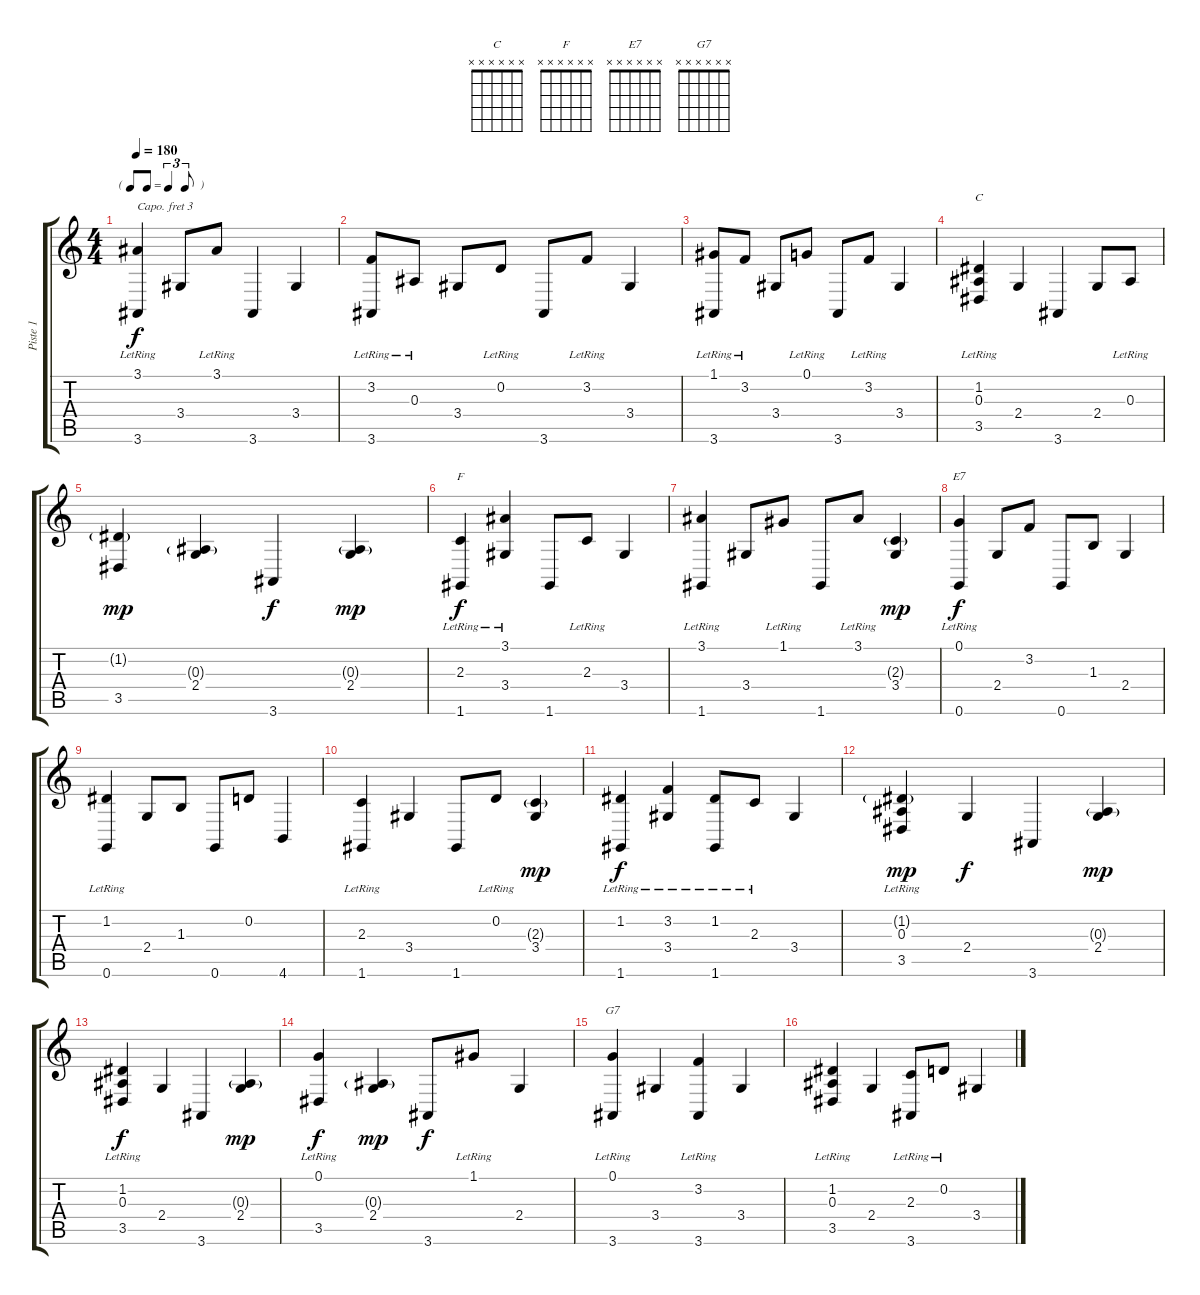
\track ("Piste 1" "Piste 1") {instrument orchestralharp}
\staff {score tabs}
\capo 3
\tuning (E4 B3 G3 D3 A2 E2) {hide}
\chord ("C" x x x x x x)
\chord ("F" x x x x x x)
\chord ("E7" x x x x x x)
\chord ("G7" x x x x x x)
\ts (4 4)
\tf triplet8th
\tempo 180
\clef g2
\ks c
(3.1{lr} 3.6).4{dy f} 3.4.8 3.1{lr}.8 3.6.4 3.4.4 |
(3.2{lr} 3.6).8 0.3{lr}.8 3.4.8 0.2{lr}.8 3.6.8 3.2{lr}.8 3.4.4 |
(1.1{lr} 3.6).8 3.2{lr}.8 3.4.8 0.1{lr}.8 3.6.8 3.2{lr}.8 3.4.4 |
(1.2{lr} 0.3 3.5).4{ch "C"} 2.4.4 3.6.4 2.4.8 0.3{lr}.8 |
(1.2{g} 3.5).4{dy mp} (0.3{g} 2.4).4 3.6.4{dy f} (0.3{g} 2.4).4{dy mp} |
(2.3{lr} 1.6).4{ch "F" dy f} (3.1{lr} 3.4).4 1.6.8 2.3{lr}.8 3.4.4 |
(3.1{lr} 1.6).4 3.4.8 1.1{lr}.8 1.6.8 3.1{lr}.8 (2.3{g} 3.4).4{dy mp} |
(0.1{lr} 0.6).4{ch "E7" dy f} 2.4.8 3.2.8 0.6.8 1.3.8 2.4.4 |
(1.2{lr} 0.6).4 2.4.8 1.3.8 0.6.8 0.2.8 4.6.4 |
(2.3{lr} 1.6).4 3.4.4 1.6.8 0.2{lr}.8 (2.3{g} 3.4).4{dy mp} |
(1.2{lr} 1.6).4{dy f} (3.2{lr} 3.4).4 (1.2{lr} 1.6).8 2.3{lr}.8 3.4.4 |
(1.2{g} 0.3{lr} 3.5).4{dy mp} 2.4.4{dy f} 3.6.4 (0.3{g} 2.4).4{dy mp} |
(1.2{lr} 0.3 3.5).4{dy f} 2.4.4 3.6.4 (0.3{g} 2.4).4{dy mp} |
(0.1{lr} 3.5).4{dy f} (0.3{g} 2.4).4{dy mp} 3.6.8{dy f} 1.1{lr}.8 2.4.4 |
(0.1{lr} 3.6).4{ch "G7"} 3.4.4 (3.2{lr} 3.6).4 3.4.4 |
(1.2{lr} 0.3 3.5).4 2.4.4 (2.3{lr} 3.6).8 0.2{lr}.8 3.4.4
